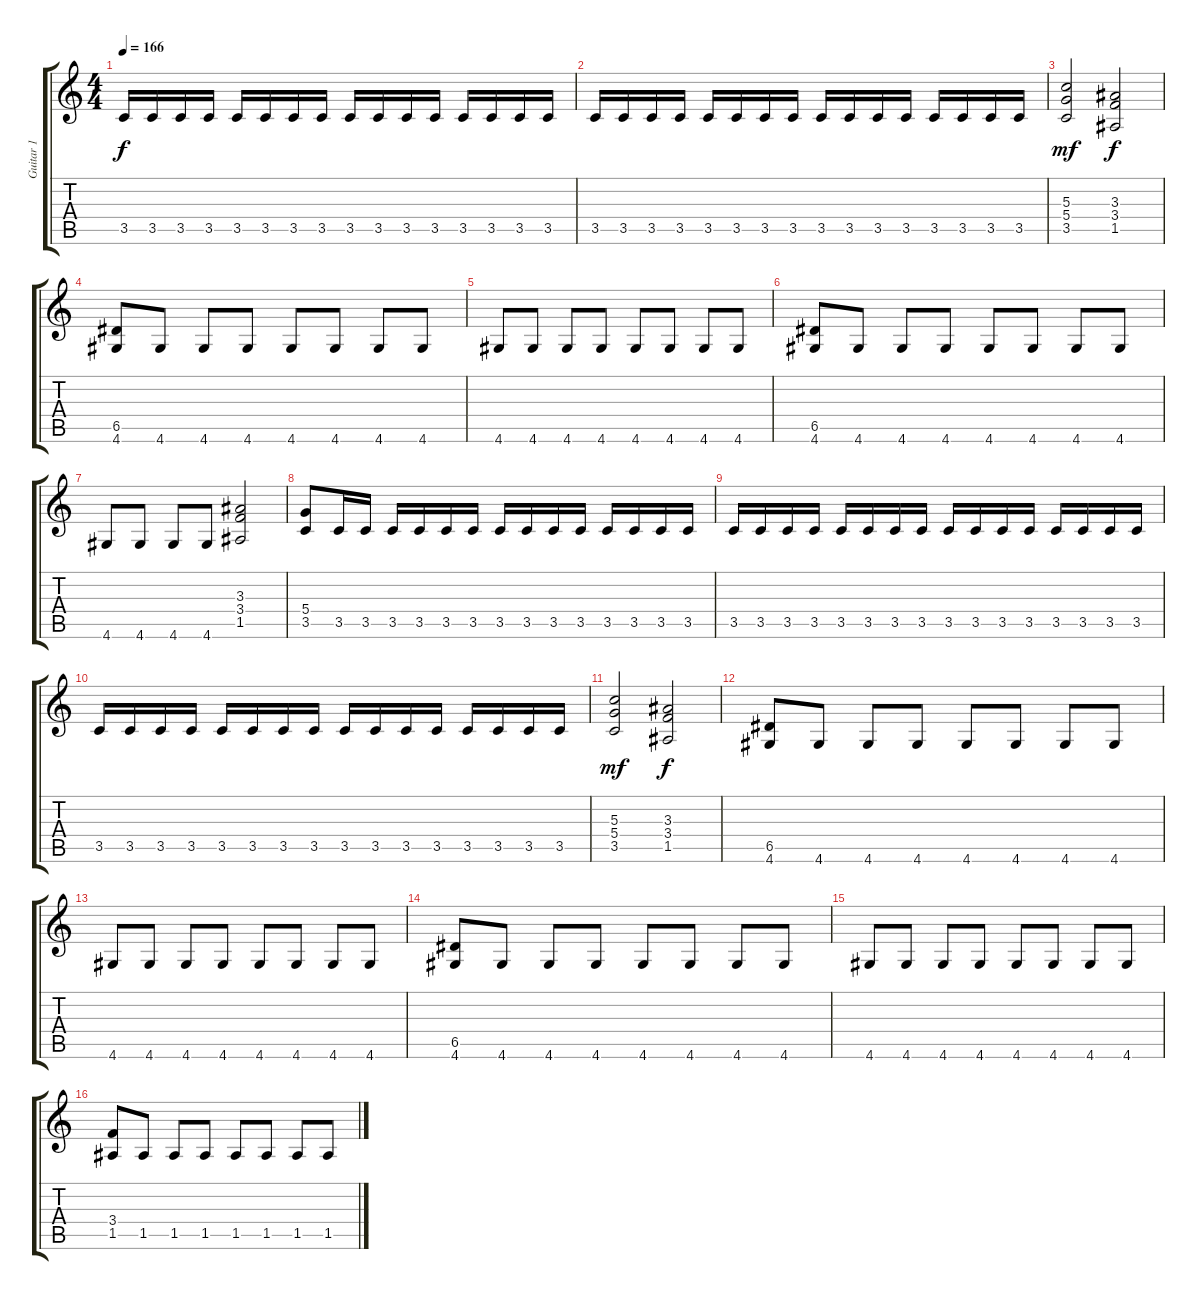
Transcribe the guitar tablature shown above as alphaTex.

\track ("Guitar 1" "Guitar 1") {instrument overdrivenguitar}
\staff {score tabs}
\tuning (E4 B3 G3 D3 A2 E2) {hide}
\ts (4 4)
\tempo 166
\clef g2
\ks c
3.5.16{dy f} 3.5.16 3.5.16 3.5.16 3.5.16 3.5.16 3.5.16 3.5.16 3.5.16 3.5.16 3.5.16 3.5.16 3.5.16 3.5.16 3.5.16 3.5.16 |
3.5.16 3.5.16 3.5.16 3.5.16 3.5.16 3.5.16 3.5.16 3.5.16 3.5.16 3.5.16 3.5.16 3.5.16 3.5.16 3.5.16 3.5.16 3.5.16 |
(5.3 5.4 3.5).2{dy mf} (3.3 3.4 1.5).2{dy f} |
\section ("" "")
(6.5 4.6).8 4.6.8 4.6.8 4.6.8 4.6.8 4.6.8 4.6.8 4.6.8 |
4.6.8 4.6.8 4.6.8 4.6.8 4.6.8 4.6.8 4.6.8 4.6.8 |
(6.5 4.6).8 4.6.8 4.6.8 4.6.8 4.6.8 4.6.8 4.6.8 4.6.8 |
4.6.8 4.6.8 4.6.8 4.6.8 (3.3 3.4 1.5).2 |
(5.4 3.5).8 3.5.16 3.5.16 3.5.16 3.5.16 3.5.16 3.5.16 3.5.16 3.5.16 3.5.16 3.5.16 3.5.16 3.5.16 3.5.16 3.5.16 |
3.5.16 3.5.16 3.5.16 3.5.16 3.5.16 3.5.16 3.5.16 3.5.16 3.5.16 3.5.16 3.5.16 3.5.16 3.5.16 3.5.16 3.5.16 3.5.16 |
3.5.16 3.5.16 3.5.16 3.5.16 3.5.16 3.5.16 3.5.16 3.5.16 3.5.16 3.5.16 3.5.16 3.5.16 3.5.16 3.5.16 3.5.16 3.5.16 |
(5.3 5.4 3.5).2{dy mf} (3.3 3.4 1.5).2{dy f} |
\section ("" "")
(6.5 4.6).8 4.6.8 4.6.8 4.6.8 4.6.8 4.6.8 4.6.8 4.6.8 |
4.6.8 4.6.8 4.6.8 4.6.8 4.6.8 4.6.8 4.6.8 4.6.8 |
(6.5 4.6).8 4.6.8 4.6.8 4.6.8 4.6.8 4.6.8 4.6.8 4.6.8 |
4.6.8 4.6.8 4.6.8 4.6.8 4.6.8 4.6.8 4.6.8 4.6.8 |
(3.4 1.5).8 1.5.8 1.5.8 1.5.8 1.5.8 1.5.8 1.5.8 1.5.8
